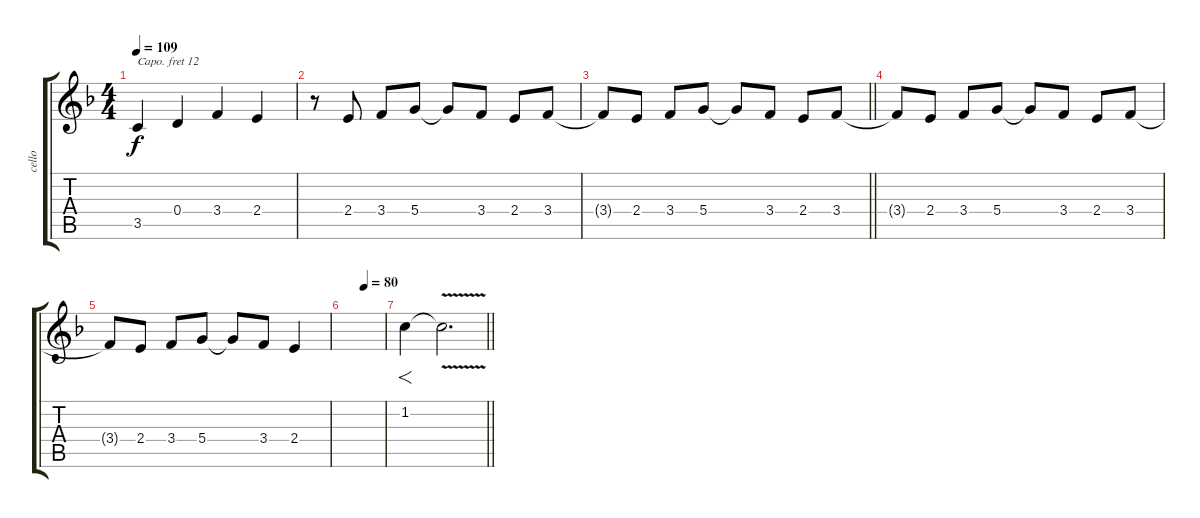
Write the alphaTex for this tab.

\track ("cello" "cello") {instrument viola}
\staff {score tabs}
\capo 12
\tuning (E4 B3 G3 D3 A2 E2) {hide}
\ts (4 4)
\tempo 109
\clef g2
\ks f
3.5.4{dy f} 0.4.4 3.4.4 2.4.4 |
r.8 2.4.8 3.4.8 5.4.8 5.4{t}.8 3.4.8 2.4.8 3.4.8 |
\barLineRight lightlight
3.4{t}.8 2.4.8 3.4.8 5.4.8 5.4{t}.8 3.4.8 2.4.8 3.4.8 |
3.4{t}.8 2.4.8 3.4.8 5.4.8 5.4{t}.8 3.4.8 2.4.8 3.4.8 |
3.4{t}.8 2.4.8 3.4.8 5.4.8 5.4{t}.8 3.4.8 2.4.4 |
\tempo (80 0.5)
|
\barLineRight lightlight
1.2.4{f} 1.2{v t}.2{d}
